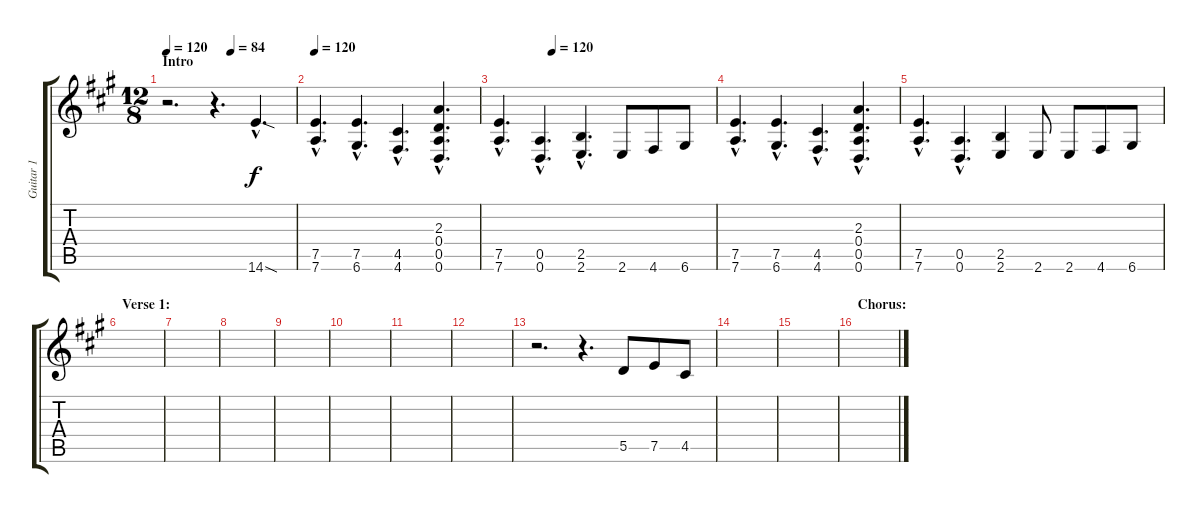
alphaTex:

\track ("Guitar 1" "Guitar 1") {instrument overdrivenguitar}
\staff {score tabs}
\tuning (E4 B3 G3 D3 A2 D2) {hide}
\ts (12 8)
\section ("" "Intro")
\tempo 120
\tempo (84 0.5)
\tempo 120
\clef g2
\ks a
r.2{d dy f instrument overdrivenguitar} r.4{d} 14.6{sod hac}.4{d} |
\tempo 120
(7.5{hac} 7.6{hac}).4{d} (7.5{hac} 6.6{hac}).4{d} (4.5{hac} 4.6{hac}).4{d} (2.3{hac} 0.4{hac} 0.5{hac} 0.6{hac}).4{d} |
\tempo (120 0.25)
(7.5{hac} 7.6{hac}).4{d} (0.5{hac} 0.6{hac}).4{d} (2.5{hac} 2.6{hac}).4{d} 2.6.8 4.6.8 6.6.8 |
(7.5{hac} 7.6{hac}).4{d} (7.5{hac} 6.6{hac}).4{d} (4.5{hac} 4.6{hac}).4{d} (2.3{hac} 0.4{hac} 0.5{hac} 0.6{hac}).4{d} |
(7.5{hac} 7.6{hac}).4{d} (0.5{hac} 0.6{hac}).4{d} (2.5 2.6).4 2.6.8 2.6.8 4.6.8 6.6.8 |
\section ("" "Verse 1:")
|
|
|
|
|
|
|
r.2{d} r.4{d} 5.5.8 7.5.8 4.5.8 |
|
|
\section ("" "Chorus:")
